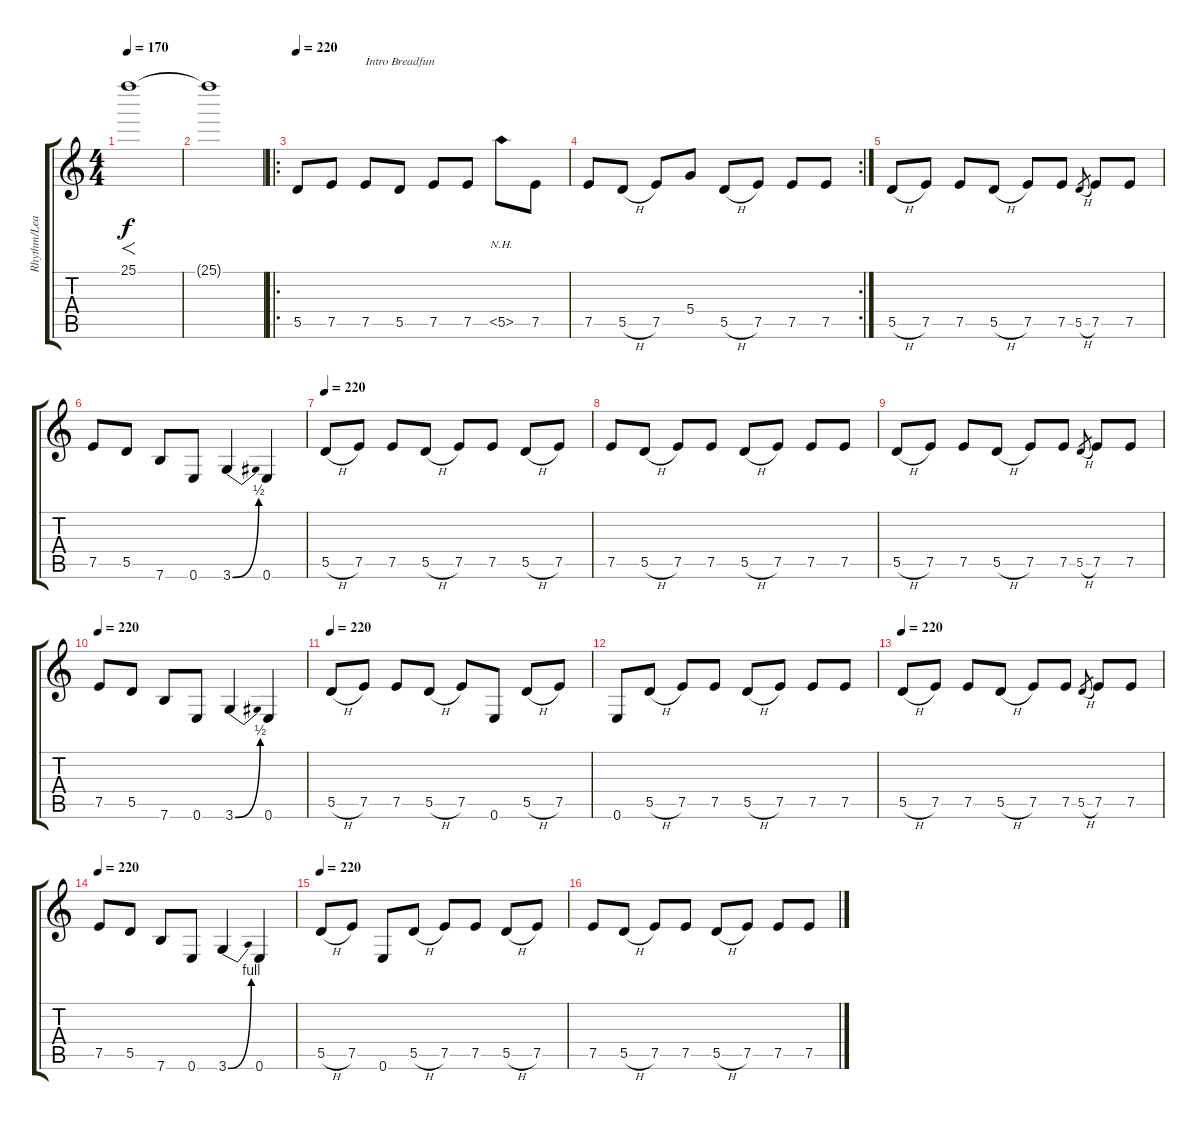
\track ("Rhythm/Lead" "Rhythm/Lea") {instrument distortionguitar}
\staff {score tabs}
\tuning (E4 B3 G3 D3 A2 E2) {hide}
\ts (4 4)
\tempo 170
\clef g2
\ks c
25.1.1{f dy f instrument guitarharmonics} |
25.1{t}.1 |
\ro
\tempo 220
5.5.8{instrument distortionguitar} 7.5.8 7.5.8{txt "İntro Breadfun"} 5.5.8 7.5.8 7.5.8 5.5{nh}.8 7.5.8 |
\rc 2
7.5.8 5.5{h}.8 7.5.8 5.4.8 5.5{h}.8 7.5.8 7.5.8 7.5.8 |
5.5{h}.8{instrument distortionguitar} 7.5.8 7.5.8 5.5{h}.8 7.5.8 7.5.8 5.5{h}.8{gr} 7.5.8 7.5.8 |
7.5.8 5.5.8 7.6.8 0.6.8 3.6{be (bend 0 0 60 2)}.4 0.6.4 |
\tempo 220
5.5{h}.8 7.5.8 7.5.8 5.5{h}.8 7.5.8 7.5.8 5.5{h}.8 7.5.8 |
7.5.8 5.5{h}.8 7.5.8 7.5.8 5.5{h}.8 7.5.8 7.5.8 7.5.8 |
5.5{h}.8 7.5.8 7.5.8 5.5{h}.8 7.5.8 7.5.8 5.5{h}.8{gr} 7.5.8 7.5.8 |
\tempo 220
7.5.8 5.5.8 7.6.8 0.6.8 3.6{be (bend 0 0 60 2)}.4 0.6.4 |
\tempo 220
5.5{h}.8 7.5.8 7.5.8 5.5{h}.8 7.5.8 0.6.8 5.5{h}.8 7.5.8 |
0.6.8 5.5{h}.8 7.5.8 7.5.8 5.5{h}.8 7.5.8 7.5.8 7.5.8 |
\tempo 220
5.5{h}.8 7.5.8 7.5.8 5.5{h}.8 7.5.8 7.5.8 5.5{h}.8{gr} 7.5.8 7.5.8 |
\tempo 220
7.5.8 5.5.8 7.6.8 0.6.8 3.6{be (bend 0 0 60 4)}.4 0.6.4 |
\tempo 220
5.5{h}.8 7.5.8 0.6.8 5.5{h}.8 7.5.8 7.5.8 5.5{h}.8 7.5.8 |
7.5.8 5.5{h}.8 7.5.8 7.5.8 5.5{h}.8 7.5.8 7.5.8 7.5.8
